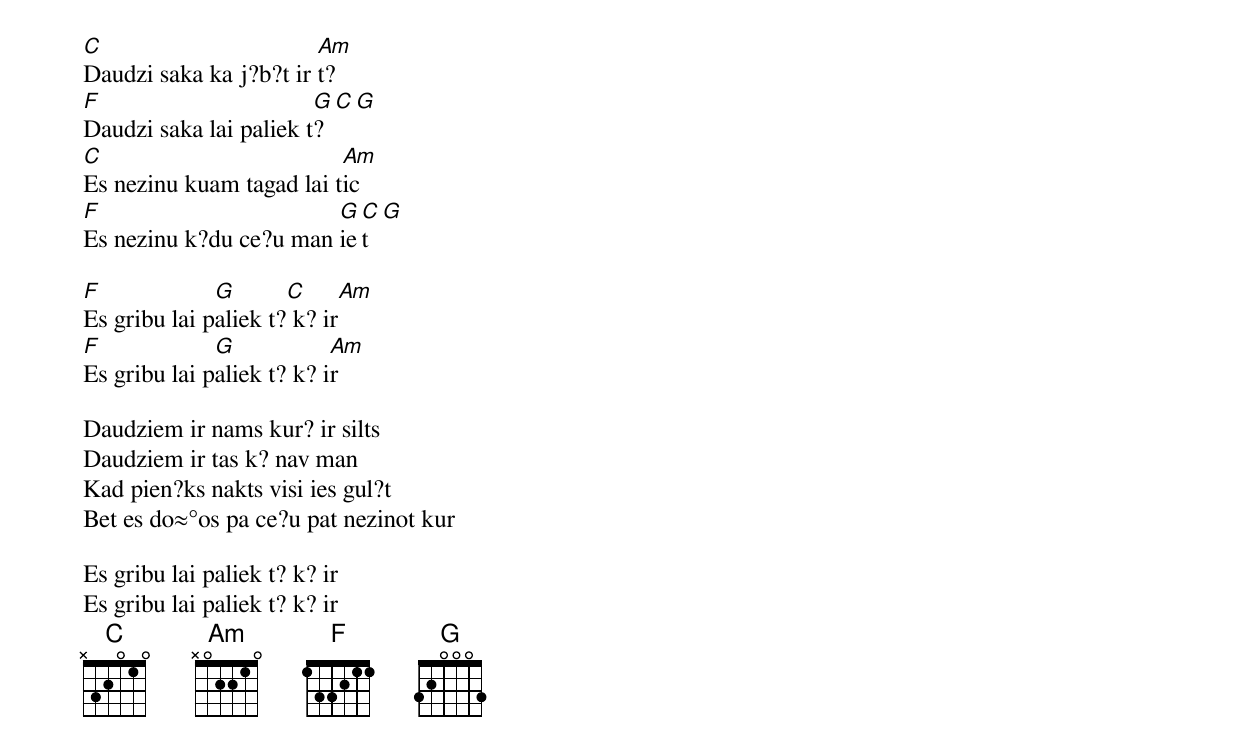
C                       Am
Daudzi saka ka j?b?t ir t?
F                       G C G
Daudzi saka lai paliek t?
C                         Am
Es nezinu kuam tagad lai tic
F                       G C G
Es nezinu k?du ce?u man iet

F             G       C      Am
Es gribu lai paliek t? k? ir
F             G            Am
Es gribu lai paliek t? k? ir

Daudziem ir nams kur? ir silts
Daudziem ir tas k? nav man
Kad pien?ks nakts visi ies gul?t
Bet es do≈°os pa ce?u pat nezinot kur

Es gribu lai paliek t? k? ir
Es gribu lai paliek t? k? ir
